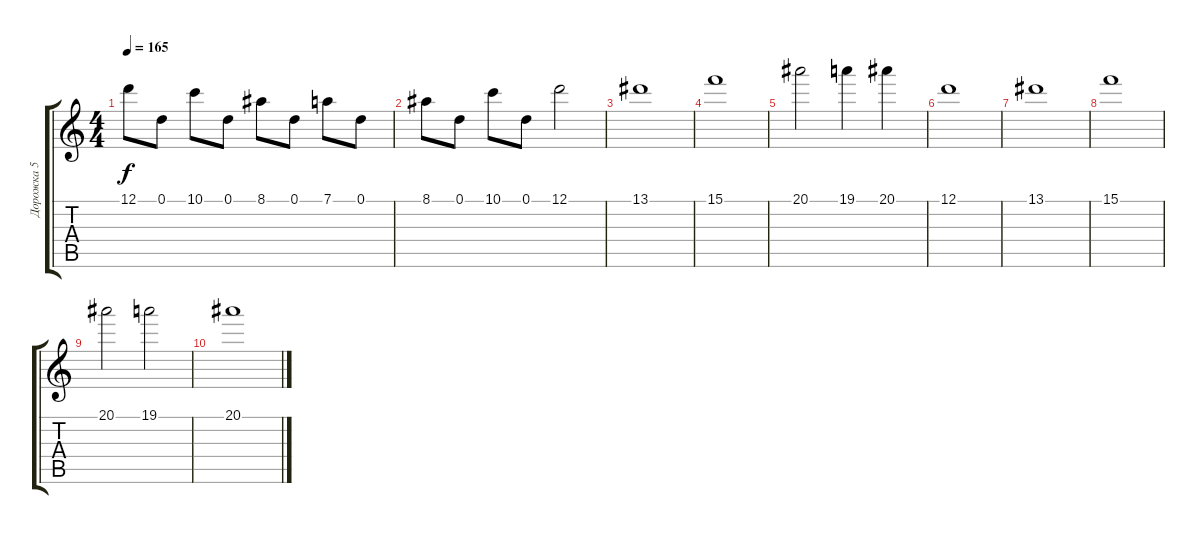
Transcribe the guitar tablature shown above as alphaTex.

\track ("Дорожка 5" "Дорожка 5") {instrument distortionguitar}
\staff {score tabs}
\tuning (D4 A3 F3 C3 G2 D2) {hide}
\ts (4 4)
\tempo 165
\clef g2
\ks c
12.1.8{dy f} 0.1.8 10.1.8 0.1.8 8.1.8 0.1.8 7.1.8 0.1.8 |
8.1.8 0.1.8 10.1.8 0.1.8 12.1.2 |
13.1.1 |
15.1.1 |
20.1.2 19.1.4 20.1.4 |
12.1.1 |
13.1.1 |
15.1.1 |
20.1.2 19.1.2 |
20.1.1
